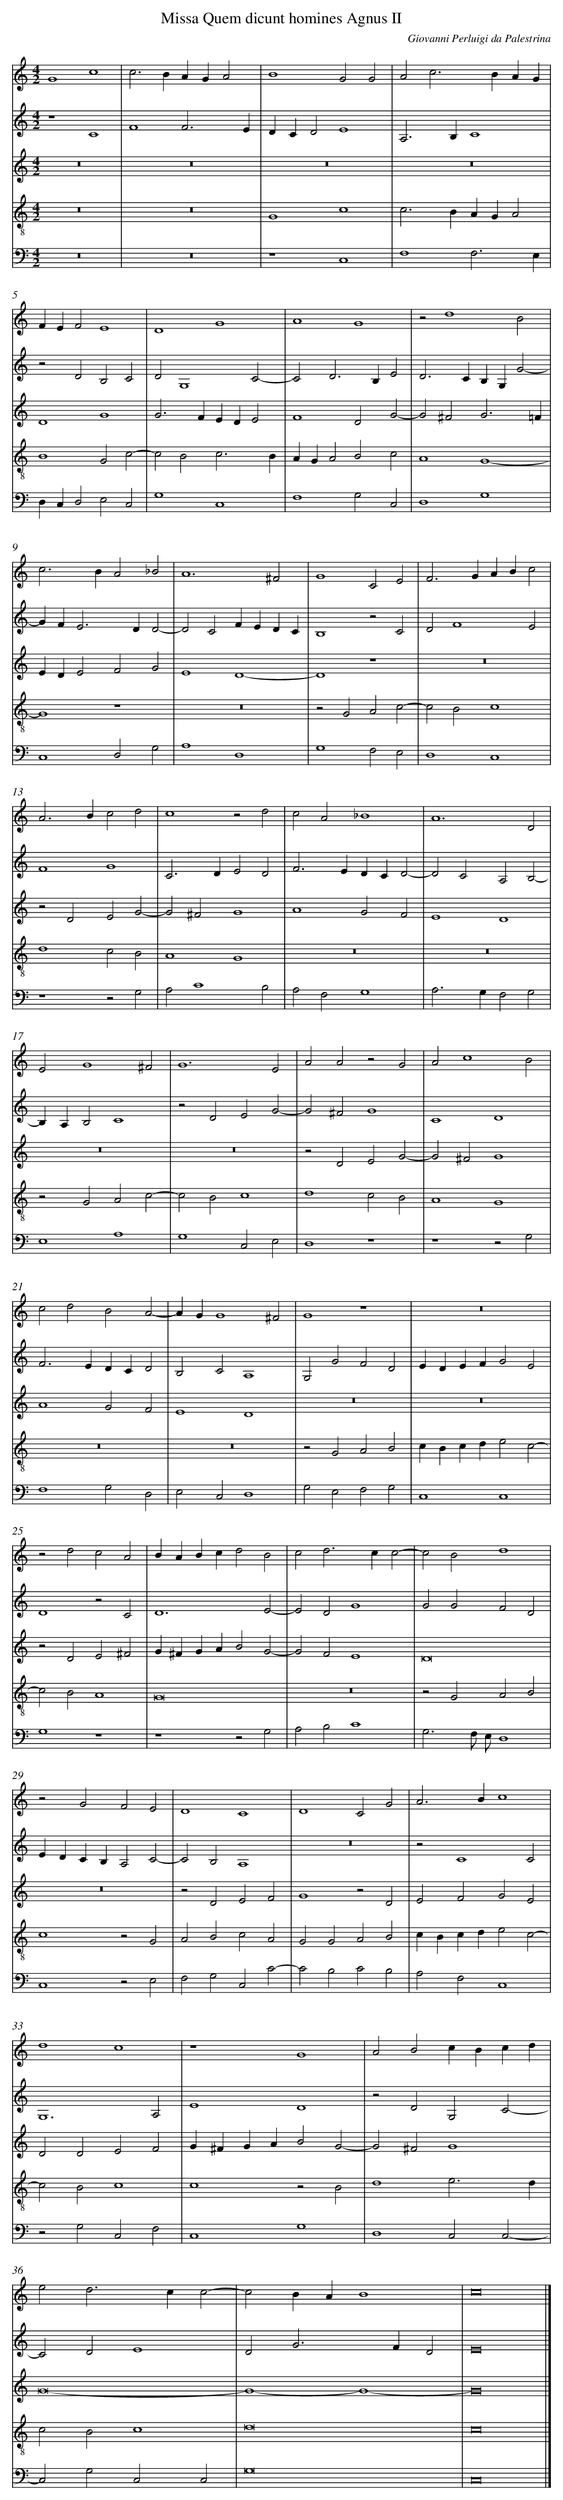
X:1
T: Missa Quem dicunt homines Agnus II
C: Giovanni Perluigi da Palestrina
L: 1/4
M: 4/2
V: 1 clef=treble
V: 2 clef=treble
V: 3 clef=treble
V: 4 clef=treble-8
V: 5 clef=bass
K: C
[V:1] G4c4 |
[V:2] z4C4 |
[V:3] z8 |
[V:4] z8 |
[V:5] z8 |
[V:1] c2>B2AGA2 |
[V:2] F4F3E |
[V:3] z8 |
[V:4] z8 |
[V:5] z8 |
[V:1] B4G2G2 |
[V:2] DCD2E4 |
[V:3] z8 |
[V:4] G4c4 |
[V:5] z4C,4 |
[V:1] A2c2>B2AG |
[V:2] A,2>B,2C4 |
[V:3] z8 |
[V:4] c2>B2AGA2 |
[V:5] F,4F,3E, |
[V:1] FEF2E4 |
[V:2] z2D2B,2C2 |
[V:3] D4G4 |
[V:4] B4G2c2- |
[V:5] D,C,D,2E,2C,2 |
[V:1] D4G4 |
[V:2] D2G,4C2- |
[V:3] G2>F2EDE2 |
[V:4] c2B2c3B |
[V:5] G,4C,4 |
[V:1] A4G4 |
[V:2] C2D2>B,2E2 |
[V:3] F4D2G2- |
[V:4] AGA2B2c2 |
[V:5] F,4G,2C,2 |
[V:1] z2d4B2 |
[V:2] D2>C2B,G,G2- |
[V:3] G2^F2G3=F |
[V:4] A4G4- |
[V:5] D,4G,4 |
[V:1] c2>B2A2_B2 |
[V:2] GF2<E2DD2- |
[V:3] EDE2F2G2 |
[V:4] G4z4 |
[V:5] C,4D,2G,2 |
[V:1] A6^F2 |
[V:2] D2C2FEDC |
[V:3] E4D4- |
[V:4] z8 |
[V:5] A,4D,4 |
[V:1] G4C2E2 |
[V:2] B,4z2C2 |
[V:3] D4z4 |
[V:4] z2G2A2c2- |
[V:5] G,4F,2E,2 |
[V:1] F2>G2ABc2 |
[V:2] D2F4E2 |
[V:3] z8 |
[V:4] c2B2c4 |
[V:5] D,4C,4 |
[V:1] A2>B2c2d2 |
[V:2] F4G4 |
[V:3] z2D2E2G2- |
[V:4] d4c2B2 |
[V:5] z4z2G,2 |
[V:1] c4z2d2 |
[V:2] C2>D2E2D2 |
[V:3] G2^F2G4 |
[V:4] A4G4 |
[V:5] A,2C4B,2 |
[V:1] c2A2_B4 |
[V:2] F2>E2DCD2- |
[V:3] A4G2F2 |
[V:4] z8 |
[V:5] A,2F,2G,4 |
[V:1] A6D2 |
[V:2] D2C2A,2B,2- |
[V:3] E4D4 |
[V:4] z8 |
[V:5] A,2>G,2F,2G,2 |
[V:1] E2G4^F2 |
[V:2] B,A,B,2C4 |
[V:3] z8 |
[V:4] z2G2A2c2- |
[V:5] E,4A,4 |
[V:1] G6E2 |
[V:2] z2D2E2G2- |
[V:3] z8 |
[V:4] c2B2c4 |
[V:5] G,4C,2E,2 |
[V:1] A2A2z2G2 |
[V:2] G2^F2G4 |
[V:3] z2D2E2G2- |
[V:4] d4c2B2 |
[V:5] D,4z4 |
[V:1] A2c4B2 |
[V:2] C4D4 |
[V:3] G2^F2G4 |
[V:4] A4G4 |
[V:5] z4z2G,2 |
[V:1] c2d2B2A2- |
[V:2] F2>E2DCD2 |
[V:3] A4G2F2 |
[V:4] z8 |
[V:5] F,4G,2D,2 |
[V:1] AGG4^F2 |
[V:2] B,2C2A,4 |
[V:3] E4D4 |
[V:4] z8 |
[V:5] E,2C,2D,4 |
[V:1] G4z4 |
[V:2] G,2G2F2D2 |
[V:3] z8 |
[V:4] z2G2A2B2 |
[V:5] G,2E,2F,2G,2 |
[V:1] z8 |
[V:2] EDEFG2E2 |
[V:3] z8 |
[V:4] cBcde2c2- |
[V:5] C,4C,4 |
[V:1] z2d2c2A2 |
[V:2] D4z2C2 |
[V:3] z2D2E2^F2 |
[V:4] c2B2A4 |
[V:5] G,4z4 |
[V:1] BABcd2B2 |
[V:2] D6E2- |
[V:3] G^FGAB2G2- |
[V:4] G8 |
[V:5] z4z2G,2 |
[V:1] c2d2>c2c2- |
[V:2] E2D2G4 |
[V:3] G2F2E4 |
[V:4] z8 |
[V:5] A,2B,2C4 |
[V:1] c2B2d4 |
[V:2] G2G2F2D2 |
[V:3] D8 |
[V:4] z2G2A2B2 |
[V:5] G,3F,/ E,/D,4 |
[V:1] z2G2F2E2 |
[V:2] EDCB,A,2C2- |
[V:3] z8 |
[V:4] c4z2G2 |
[V:5] C,4z2E,2 |
[V:1] D4C4 |
[V:2] C2B,2A,4 |
[V:3] z2D2E2F2 |
[V:4] A2B2c2A2 |
[V:5] F,2G,2C,2C2- |
[V:1] D4C2G2 |
[V:2] z8 |
[V:3] G4z2D2 |
[V:4] G2G2A2B2 |
[V:5] C2B,2C2B,2 |
[V:1] A2>B2c4 |
[V:2] z2C4C2 |
[V:3] E2F2G2E2 |
[V:4] cBcde2c2- |
[V:5] A,2F,2C,4 |
[V:1] d4c4 |
[V:2] G,6A,2 |
[V:3] D2D2E2F2 |
[V:4] c2B2c4 |
[V:5] z2G,2C,2F,2 |
[V:1] z4G4 |
[V:2] E4D4 |
[V:3] G^FGAB2G2- |
[V:4] c4z2B2 |
[V:5] C,4G,4 |
[V:1] A2B2cBcd |
[V:2] z2D2G,2C2- |
[V:3] G2^F2G4 |
[V:4] d4e3d |
[V:5] D,4C,2C,2- |
[V:1] e2d2>c2c2- |
[V:2] C2D2E4 |
[V:3] G8- |
[V:4] c2B2c4 |
[V:5] C,2G,2C,2C,2 |
[V:1] c2BAB4 |
[V:2] D2G2>F2D2 |
[V:3] G4-G4- |
[V:4] d8 |
[V:5] G,8 |
[V:1] c8 |]
[V:2] E8 |]
[V:3] G8 |]
[V:4] c8 |]
[V:5] C,8 |]
